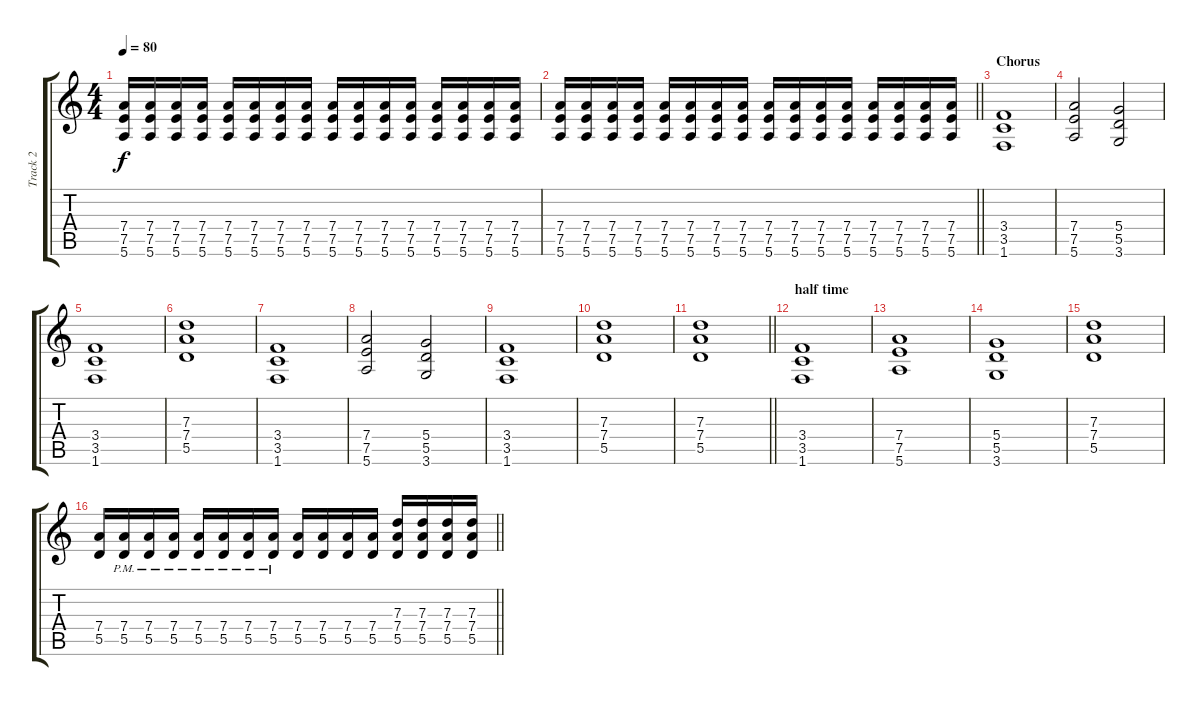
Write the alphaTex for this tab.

\track ("Track 2" "Track 2") {instrument overdrivenguitar}
\staff {score tabs}
\tuning (E4 B3 G3 D3 A2 E2) {hide}
\ts (4 4)
\tempo 80
\clef g2
\ks c
(7.4 7.5 5.6).16{dy f} (7.4 7.5 5.6).16 (7.4 7.5 5.6).16 (7.4 7.5 5.6).16 (7.4 7.5 5.6).16 (7.4 7.5 5.6).16 (7.4 7.5 5.6).16 (7.4 7.5 5.6).16 (7.4 7.5 5.6).16 (7.4 7.5 5.6).16 (7.4 7.5 5.6).16 (7.4 7.5 5.6).16 (7.4 7.5 5.6).16 (7.4 7.5 5.6).16 (7.4 7.5 5.6).16 (7.4 7.5 5.6).16 |
\barLineRight lightlight
(7.4 7.5 5.6).16 (7.4 7.5 5.6).16 (7.4 7.5 5.6).16 (7.4 7.5 5.6).16 (7.4 7.5 5.6).16 (7.4 7.5 5.6).16 (7.4 7.5 5.6).16 (7.4 7.5 5.6).16 (7.4 7.5 5.6).16 (7.4 7.5 5.6).16 (7.4 7.5 5.6).16 (7.4 7.5 5.6).16 (7.4 7.5 5.6).16 (7.4 7.5 5.6).16 (7.4 7.5 5.6).16 (7.4 7.5 5.6).16 |
\section ("" "Chorus")
(3.4 3.5 1.6).1 |
(7.4 7.5 5.6).2 (5.4 5.5 3.6).2 |
(3.4 3.5 1.6).1 |
(7.3 7.4 5.5).1 |
(3.4 3.5 1.6).1 |
(7.4 7.5 5.6).2 (5.4 5.5 3.6).2 |
(3.4 3.5 1.6).1 |
(7.3 7.4 5.5).1 |
\barLineRight lightlight
(7.3 7.4 5.5).1 |
\section ("" "half time")
(3.4 3.5 1.6).1 |
(7.4 7.5 5.6).1 |
(5.4 5.5 3.6).1 |
(7.3 7.4 5.5).1 |
\barLineRight lightlight
(7.4 5.5).16 (7.4{pm} 5.5{pm}).16 (7.4{pm} 5.5{pm}).16 (7.4{pm} 5.5{pm}).16 (7.4{pm} 5.5{pm}).16 (7.4{pm} 5.5{pm}).16 (7.4{pm} 5.5{pm}).16 (7.4{pm} 5.5{pm}).16 (7.4 5.5).16 (7.4 5.5).16 (7.4 5.5).16 (7.4 5.5).16 (7.3 7.4 5.5).16 (7.3 7.4 5.5).16 (7.3 7.4 5.5).16 (7.3 7.4 5.5).16
